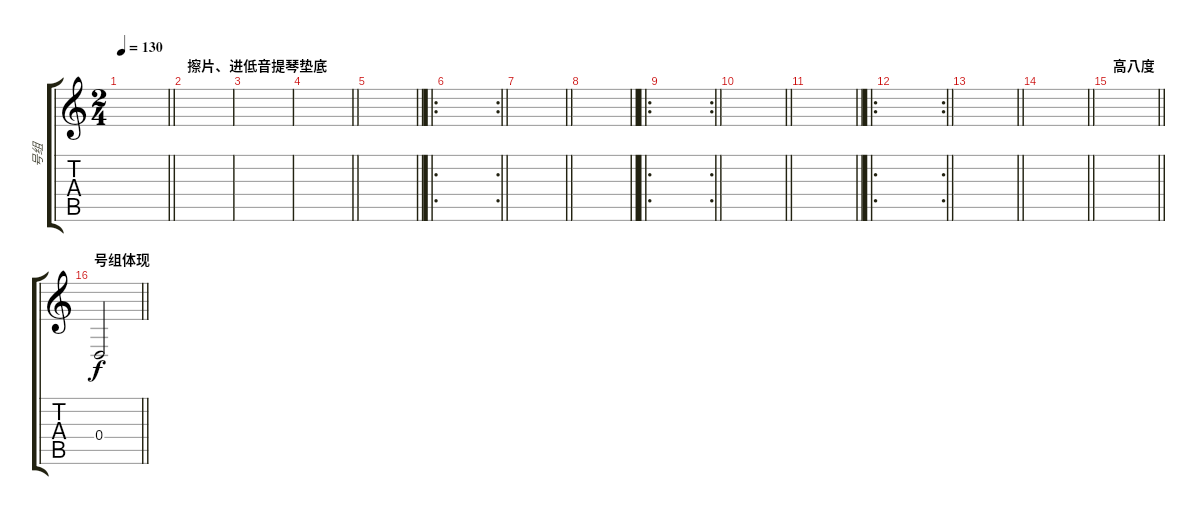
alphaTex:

\track ("号组" "号组") {instrument trombone}
\staff {score tabs}
\tuning (E4 B3 G3 D3 A2 E2) {hide}
\ts (2 4)
\tempo 130
\clef g2
\barLineRight lightlight
\ks c
|
\section ("" "擦片、进低音提琴垫底")
|
|
\barLineRight lightlight
|
\barLineRight lightlight
|
\ro
\rc 2
\barLineRight lightlight
|
\barLineRight lightlight
|
\barLineRight lightlight
|
\ro
\rc 2
\barLineRight lightlight
|
\barLineRight lightlight
|
\barLineRight lightlight
|
\ro
\rc 2
\barLineRight lightlight
|
\barLineRight lightlight
|
\barLineRight lightlight
|
\section ("" "高八度")
\barLineRight lightlight
|
\section ("" "号组体现")
\barLineRight lightlight
0.4.2
